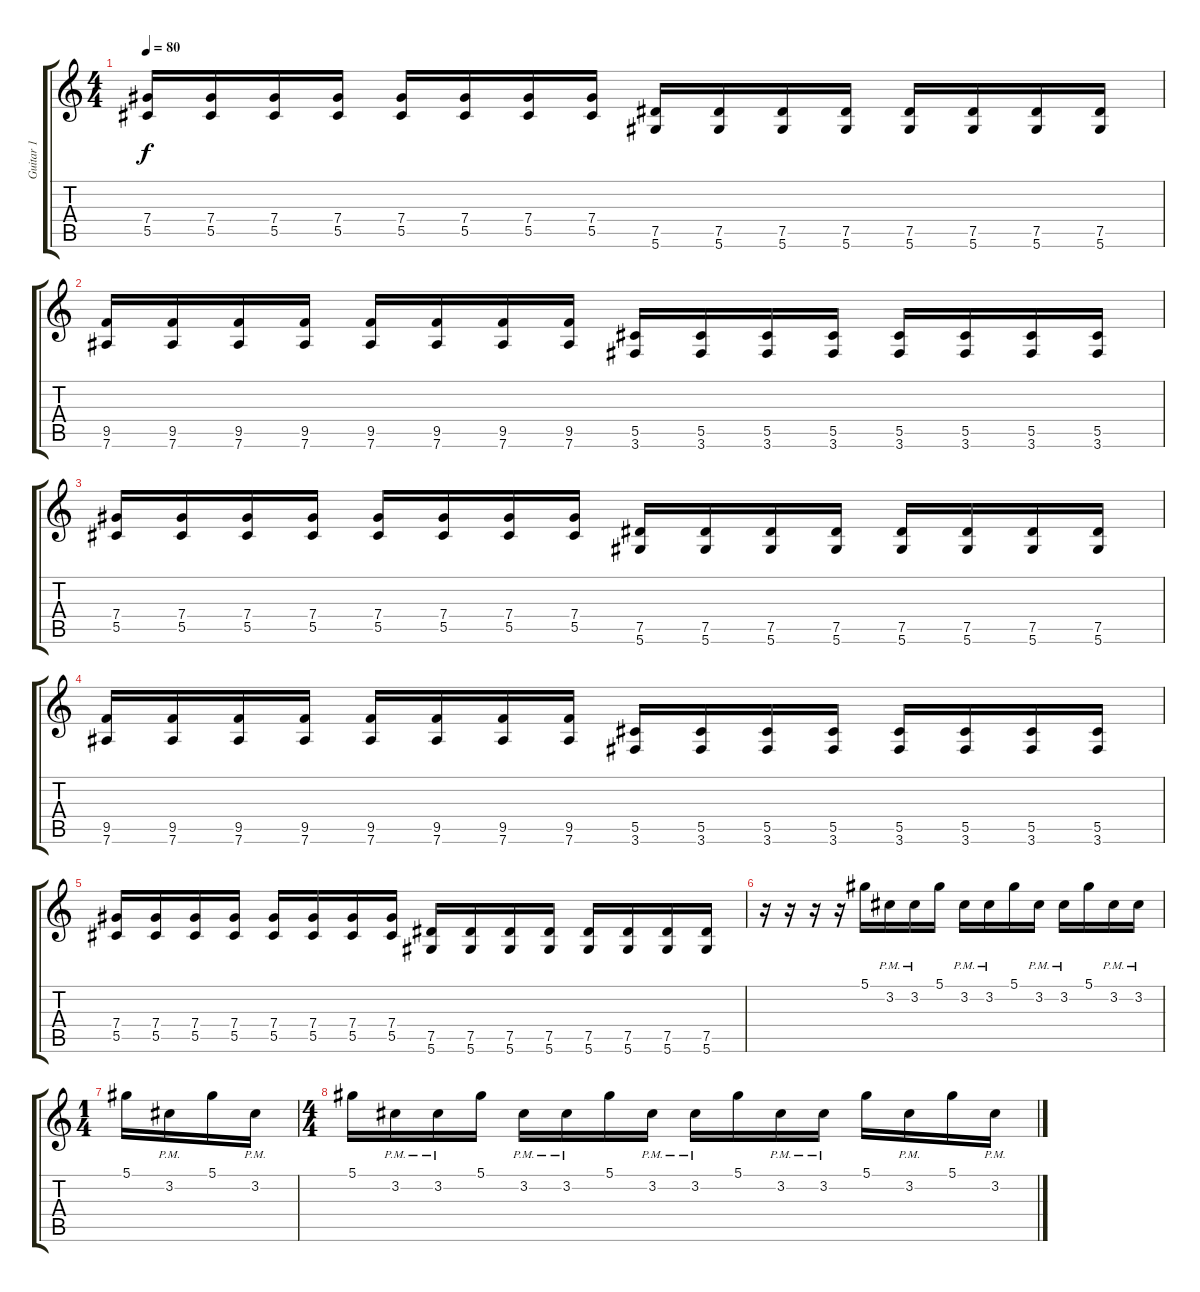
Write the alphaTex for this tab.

\track ("Guitar 1" "Guitar 1") {instrument distortionguitar}
\staff {score tabs}
\tuning (Eb4 Bb3 Gb3 Db3 Ab2 Eb2) {hide}
\ts (4 4)
\tempo 80
\clef g2
\ks c
(7.4 5.5).16{dy f} (7.4 5.5).16 (7.4 5.5).16 (7.4 5.5).16 (7.4 5.5).16 (7.4 5.5).16 (7.4 5.5).16 (7.4 5.5).16 (7.5 5.6).16 (7.5 5.6).16 (7.5 5.6).16 (7.5 5.6).16 (7.5 5.6).16 (7.5 5.6).16 (7.5 5.6).16 (7.5 5.6).16 |
(9.5 7.6).16 (9.5 7.6).16 (9.5 7.6).16 (9.5 7.6).16 (9.5 7.6).16 (9.5 7.6).16 (9.5 7.6).16 (9.5 7.6).16 (5.5 3.6).16 (5.5 3.6).16 (5.5 3.6).16 (5.5 3.6).16 (5.5 3.6).16 (5.5 3.6).16 (5.5 3.6).16 (5.5 3.6).16 |
(7.4 5.5).16 (7.4 5.5).16 (7.4 5.5).16 (7.4 5.5).16 (7.4 5.5).16 (7.4 5.5).16 (7.4 5.5).16 (7.4 5.5).16 (7.5 5.6).16 (7.5 5.6).16 (7.5 5.6).16 (7.5 5.6).16 (7.5 5.6).16 (7.5 5.6).16 (7.5 5.6).16 (7.5 5.6).16 |
(9.5 7.6).16 (9.5 7.6).16 (9.5 7.6).16 (9.5 7.6).16 (9.5 7.6).16 (9.5 7.6).16 (9.5 7.6).16 (9.5 7.6).16 (5.5 3.6).16 (5.5 3.6).16 (5.5 3.6).16 (5.5 3.6).16 (5.5 3.6).16 (5.5 3.6).16 (5.5 3.6).16 (5.5 3.6).16 |
(7.4 5.5).16 (7.4 5.5).16 (7.4 5.5).16 (7.4 5.5).16 (7.4 5.5).16 (7.4 5.5).16 (7.4 5.5).16 (7.4 5.5).16 (7.5 5.6).16 (7.5 5.6).16 (7.5 5.6).16 (7.5 5.6).16 (7.5 5.6).16 (7.5 5.6).16 (7.5 5.6).16 (7.5 5.6).16 |
r.16{volume 0} r.16 r.16 r.16 5.1.16{volume 13} 3.2{pm}.16 3.2{pm}.16 5.1.16 3.2{pm}.16 3.2{pm}.16 5.1.16 3.2{pm}.16 3.2{pm}.16 5.1.16 3.2{pm}.16 3.2{pm}.16 |
\ts (1 4)
5.1.16{volume 0} 3.2{pm}.16 5.1.16 3.2{pm}.16 |
\ts (4 4)
5.1.16 3.2{pm}.16 3.2{pm}.16 5.1.16 3.2{pm}.16 3.2{pm}.16 5.1.16 3.2{pm}.16 3.2{pm}.16 5.1.16 3.2{pm}.16 3.2{pm}.16 5.1.16 3.2{pm}.16 5.1.16 3.2{pm}.16
